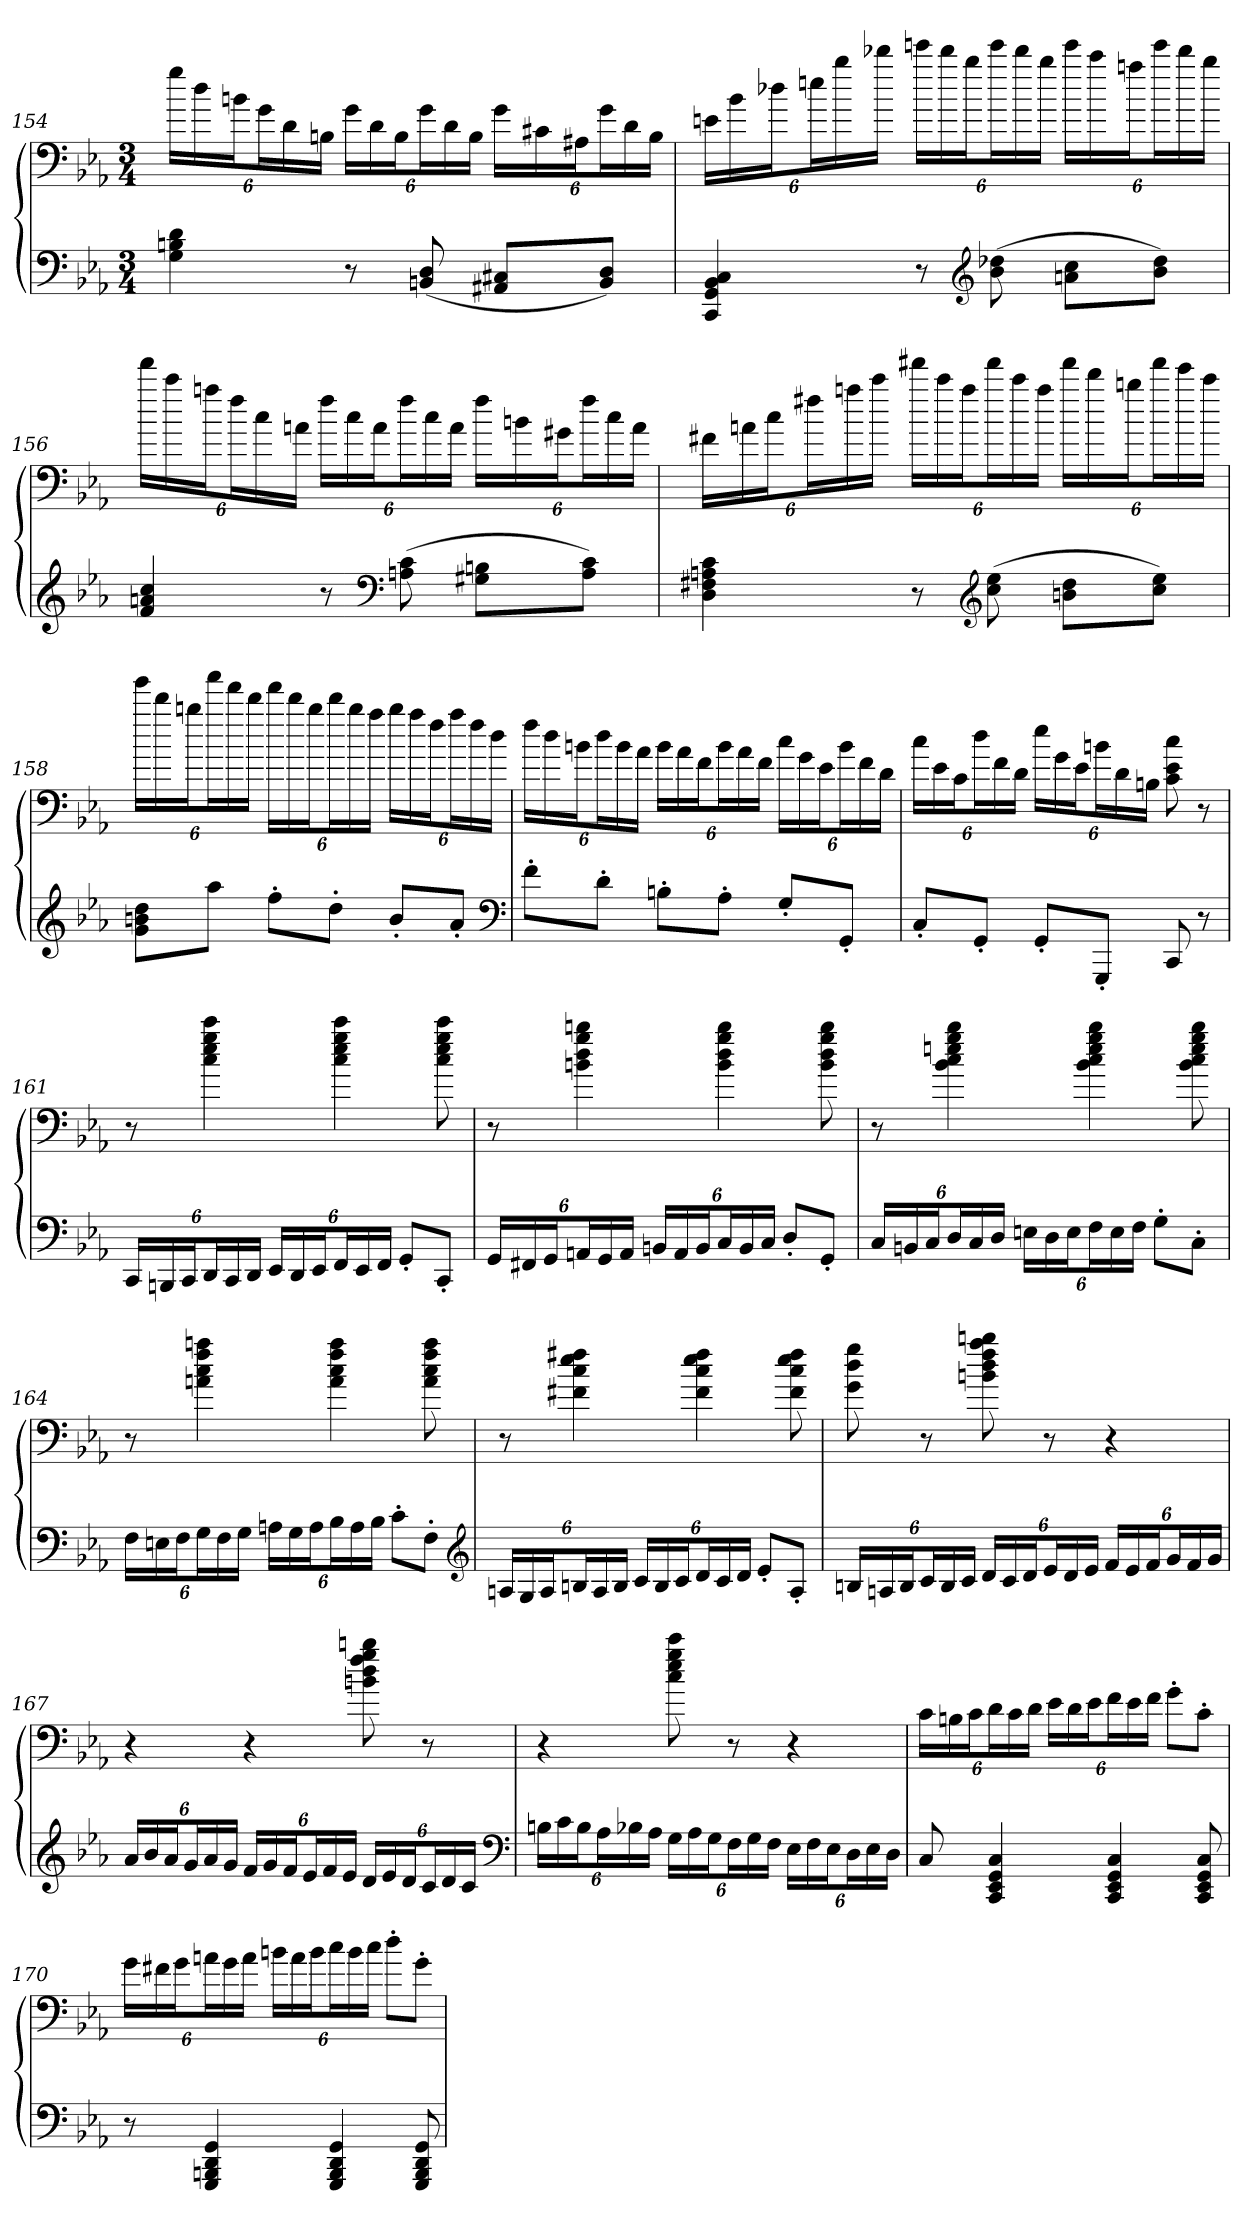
**kern	**kern
*part1	*part1
*staff2	*staff1
*clefF4	*clefF4
*k[b-e-a-]	*k[b-e-a-]
*c:	*c:
*M3/4	*M3/4
=154	=154
4G 4Bn 4d	24ggLL
.	24dd
.	24bnJ
.	24gL
.	24d
.	24BnJJ
8r	24gLL
.	24d
.	24BJ
(8BBn 8D	24gL
.	24d
.	24BJJ
8AA#X 8C#XL	24gLL
.	24c#X
.	24A#XJ
8BB 8DJ)	24gL
.	24d
.	24BJJ
=155	=155
4CC 4GG 4BB- 4C	24enLL
.	24b-
.	24dd-XJ
.	24eenL
.	24bb-
.	24ddd-XJJ
8r	24eeenLL
.	24ddd-
.	24bb-J
*clefG2	*
(8b- 8dd-X	24eeeL
.	24ddd-
.	24bb-JJ
8an 8ccL	24eeeLL
.	24ccc
.	24aanJ
8b- 8dd-J)	24eeeL
.	24ddd-
.	24bb-JJ
=156	=156
4f 4an 4cc	24fffLL
.	24ccc
.	24aanJ
.	24ffL
.	24cc
.	24anJJ
8r	24ffLL
.	24cc
.	24aJ
*clefF4	*
(8An 8c	24ffL
.	24cc
.	24aJJ
8G#X 8BnL	24ffLL
.	24bn
.	24g#XJ
8A 8cJ)	24ffL
.	24cc
.	24aJJ
=157	=157
4D 4F#X 4An 4c	24f#XLL
.	24an
.	24ccJ
.	24ff#XL
.	24aan
.	24cccJJ
8r	24fff#XLL
.	24ccc
.	24aaJ
*clefG2	*
(8cc 8ee-	24fff#L
.	24ccc
.	24aaJJ
8bn 8ddL	24fff#LL
.	24ddd
.	24bbnJ
8cc 8ee-J)	24fff#L
.	24eee-
.	24cccJJ
=158	=158
8g 8bn 8ddL	24gggLL
.	24ddd
.	24bbnJ
8aa-J	24aaa-L
.	24fff
.	24dddJJ
8ff'L	24fffLL
.	24ddd
.	24bbJ
8dd'J	24dddL
.	24bb
.	24aa-JJ
8b'L	24bbLL
.	24aa-
.	24ffJ
8a-'J	24aa-L
.	24ff
.	24ddJJ
*clefF4	*
=159	=159
8f'L	24ffLL
.	24dd
.	24bnJ
8d'J	24ddL
.	24b
.	24a-JJ
8Bn'L	24bLL
.	24a-
.	24fJ
8A-'J	24bL
.	24a-
.	24fJJ
8G'L	24ccLL
.	24g
.	24e-J
8GG'J	24bL
.	24f
.	24dJJ
=160	=160
8C'L	24ccLL
.	24e-
.	24cJ
8GG'J	24ddL
.	24f
.	24dJJ
8GG'L	24ee-LL
.	24g
.	24e-J
8GGG'J	24bnL
.	24d
.	24BnJJ
8CC	8c 8e- 8cc
8r	8r
=161	=161
24CCLL	8r
24BBBn	.
24CCJ	.
24DDL	4cc 4ee- 4gg 4ccc
24CC	.
24DDJJ	.
24EE-LL	.
24DD	.
24EE-J	.
24FFL	4cc 4ee- 4gg 4ccc
24EE-	.
24FFJJ	.
8GG'L	.
8CC'J	8cc 8ee- 8gg 8ccc
=162	=162
24GGLL	8r
24FF#X	.
24GGJ	.
24AAnL	4bn 4dd 4gg 4bbn
24GG	.
24AAJJ	.
24BBnLL	.
24AA	.
24BBJ	.
24CL	4b 4dd 4gg 4bb
24BB	.
24CJJ	.
8D'L	.
8GG'J	8b 8dd 8gg 8bb
=163	=163
24CLL	8r
24BBn	.
24CJ	.
24DL	4b- 4cc 4een 4gg 4bb-
24C	.
24DJJ	.
24EnLL	.
24D	.
24EJ	.
24FL	4b- 4cc 4ee 4gg 4bb-
24E	.
24FJJ	.
8G'L	.
8C'J	8b- 8cc 8ee 8gg 8bb-
=164	=164
24FLL	8r
24En	.
24FJ	.
24GL	4an 4cc 4ff 4aan
24F	.
24GJJ	.
24AnLL	.
24G	.
24AJ	.
24B-L	4a 4cc 4ff 4aa
24A	.
24B-JJ	.
8c'L	.
8F'J	8a 8cc 8ff 8aa
*clefG2	*
=165	=165
24AnLL	8r
24G	.
24AJ	.
24BnL	4f#X 4cc 4ee- 4ff#X
24A	.
24BJJ	.
24cLL	.
24B	.
24cJ	.
24dL	4f# 4cc 4ee- 4ff#
24c	.
24dJJ	.
8e-'L	.
8A'J	8f# 8cc 8ee- 8ff#
=166	=166
24BnLL	8g 8dd 8gg
24An	.
24BJ	.
24cL	8r
24B	.
24cJJ	.
24dLL	8bn 8dd 8ff 8aa- 8bbn
24c	.
24dJ	.
24e-L	8r
24d	.
24e-JJ	.
24fLL	4r
24e-	.
24fJ	.
24gL	.
24f	.
24gJJ	.
=167	=167
24a-LL	4r
24b-	.
24a-J	.
24gL	.
24a-	.
24gJJ	.
24fLL	4r
24g	.
24fJ	.
24e-L	.
24f	.
24e-JJ	.
24dLL	8bn 8dd 8ff 8gg 8bbn
24e-	.
24dJ	.
24cL	8r
24d	.
24cJJ	.
*clefF4	*
=168	=168
24BnLL	4r
24c	.
24BJ	.
24A-L	.
24B-X	.
24A-JJ	.
24GLL	8cc 8ee- 8gg 8ccc
24A-	.
24GJ	.
24FL	8r
24G	.
24FJJ	.
24E-LL	4r
24F	.
24E-J	.
24DL	.
24E-	.
24DJJ	.
=169	=169
8C	24cLL
.	24Bn
.	24cJ
4CC 4EE- 4GG 4C	24dL
.	24c
.	24dJJ
.	24e-LL
.	24d
.	24e-J
4CC 4EE- 4GG 4C	24fL
.	24e-
.	24fJJ
.	8g'L
8CC 8EE- 8GG 8C	8c'J
=170	=170
8r	24gLL
.	24f#X
.	24gJ
4GGG 4BBBn 4DD 4GG	24anL
.	24g
.	24aJJ
.	24bnLL
.	24a
.	24bJ
4GGG 4BBB 4DD 4GG	24ccL
.	24b
.	24ccJJ
.	8dd'L
8GGG 8BBB 8DD 8GG	8g'J
=	=
*-	*-
